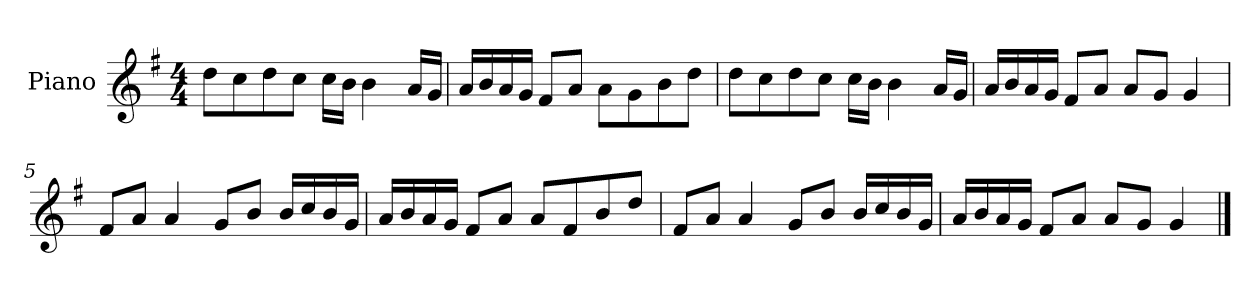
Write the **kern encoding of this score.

**kern
*part1
*staff1
*I"Piano
*I'P-no
*clefG2
*k[f#]
*M4/4
*MM90
=1
8dd\L
8cc\
8dd\
8cc\J
16cc\LL
16b\JJ
4b\
16a/LL
16g/JJ
=2
16a/LL
16b/
16a/
16g/JJ
8f#/L
8a/J
8a\L
8g\
8b\
8dd\J
=3
8dd\L
8cc\
8dd\
8cc\J
16cc\LL
16b\JJ
4b\
16a/LL
16g/JJ
=4
16a/LL
16b/
16a/
16g/JJ
8f#/L
8a/J
8a/L
8g/J
4g/
!!LO:LB:g=z
=5
8f#/L
8a/J
4a/
8g/L
8b/J
16b/LL
16cc/
16b/
16g/JJ
=6
16a/LL
16b/
16a/
16g/JJ
8f#/L
8a/J
8a/L
8f#/
8b/
8dd/J
=7
8f#/L
8a/J
4a/
8g/L
8b/J
16b/LL
16cc/
16b/
16g/JJ
=8
16a/LL
16b/
16a/
16g/JJ
8f#/L
8a/J
8a/L
8g/J
4g/
==
*-
